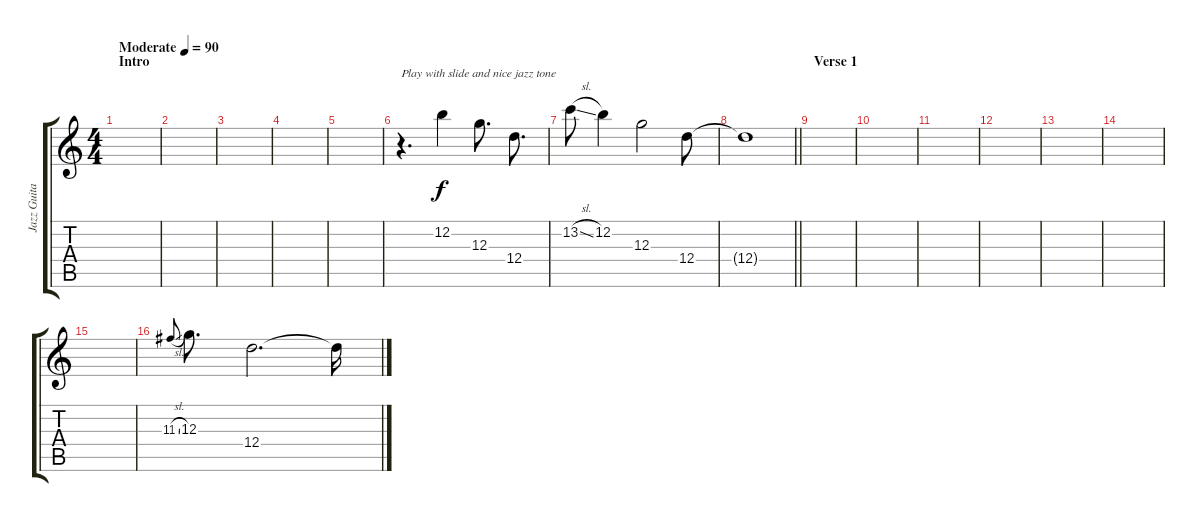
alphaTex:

\track ("Jazz Guitar" "Jazz Guita") {instrument electricguitarjazz}
\staff {score tabs}
\tuning (E4 B3 G3 D3 A2 E2) {hide}
\ts (4 4)
\section ("" "Intro")
\tempo (90 "Moderate")
\clef g2
\ks c
|
|
|
|
|
r.4{d txt "Play with slide and nice jazz tone"} 12.2.4 12.3.8{d} 12.4.8{d} |
13.2{sl}.8 12.2.4 12.3.2 12.4.8 |
\barLineRight lightlight
12.4{t}.1 |
\section ("" "Verse 1")
|
|
|
|
|
|
|
11.3{sl}.8{gr onbeat} 12.3.8{d} 12.4.2{d} 12.4{t}.16
